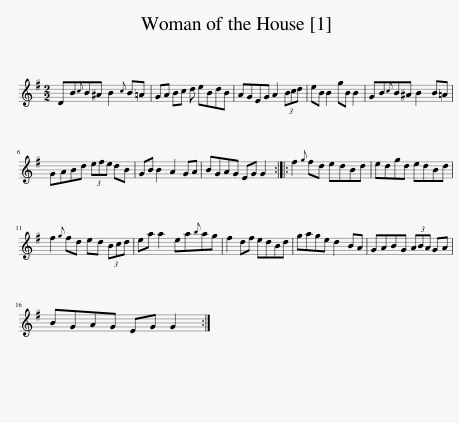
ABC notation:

X:1
L:1/8
M:2/2
I:linebreak $
K:G
V:1 treble
V:1
 DB{c}B^A B2{c} B=A | GA Bc d eBdB | AGEG A2 (3Bcd | eB B2 gB B2 | GB{c}B^A B2 B=A |$ %5
 GABd (3efe dB | GB B2 A2 GA | BGAG EG G2 :: f2{g} fd edBd | edgd edBd |$ %10
 f2{g} fd ed (3Bcd | ea a2 ea{b}ag | f2 df edBd | gage d2 BA | GABG (3ABA GA |$ %15
 BGAG EG G2 :| %16
